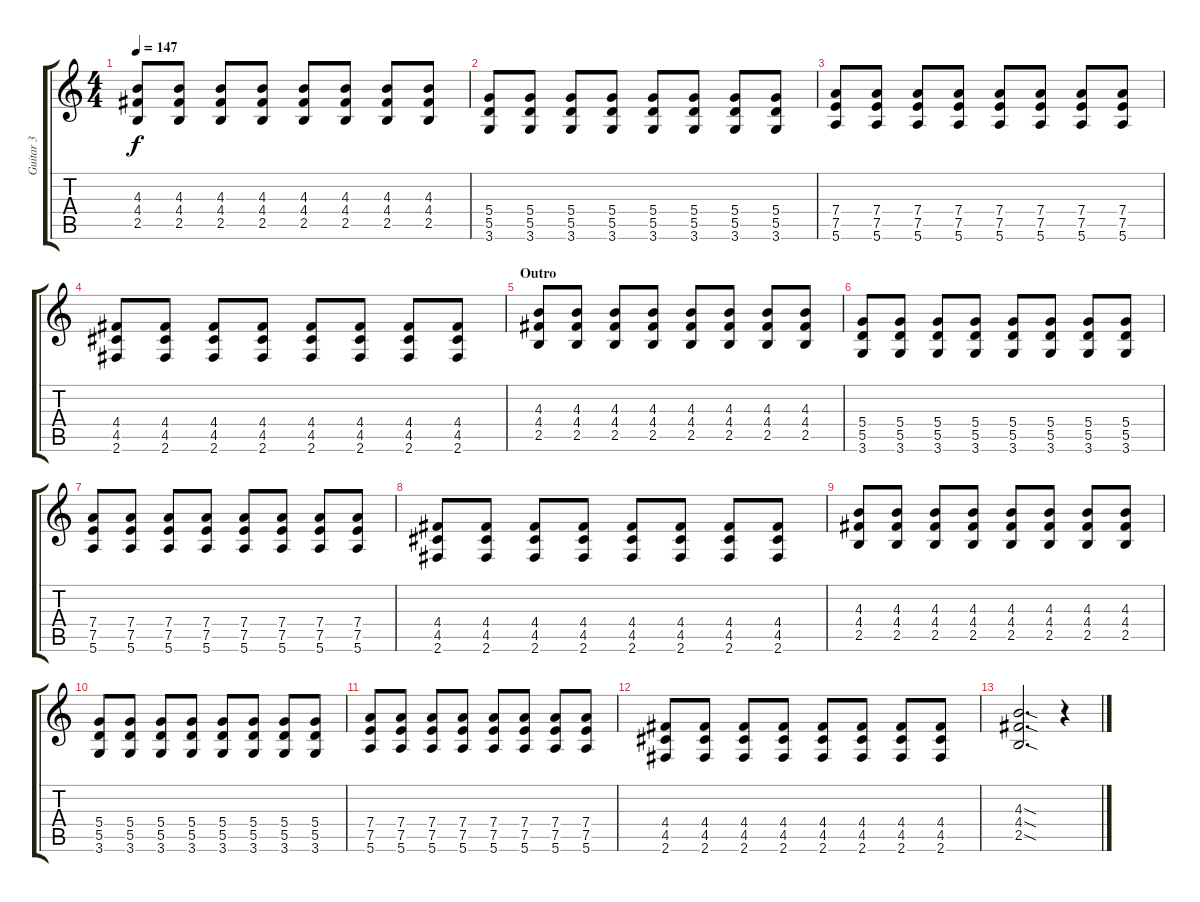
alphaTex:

\track ("Guitar 3" "Guitar 3") {instrument overdrivenguitar}
\staff {score tabs}
\tuning (E4 B3 G3 D3 A2 E2) {hide}
\ts (4 4)
\tempo 147
\clef g2
\ks c
(4.3 4.4 2.5).8{dy f} (4.3 4.4 2.5).8 (4.3 4.4 2.5).8 (4.3 4.4 2.5).8 (4.3 4.4 2.5).8 (4.3 4.4 2.5).8 (4.3 4.4 2.5).8 (4.3 4.4 2.5).8 |
(5.4 5.5 3.6).8 (5.4 5.5 3.6).8 (5.4 5.5 3.6).8 (5.4 5.5 3.6).8 (5.4 5.5 3.6).8 (5.4 5.5 3.6).8 (5.4 5.5 3.6).8 (5.4 5.5 3.6).8 |
(7.4 7.5 5.6).8 (7.4 7.5 5.6).8 (7.4 7.5 5.6).8 (7.4 7.5 5.6).8 (7.4 7.5 5.6).8 (7.4 7.5 5.6).8 (7.4 7.5 5.6).8 (7.4 7.5 5.6).8 |
(4.4 4.5 2.6).8 (4.4 4.5 2.6).8 (4.4 4.5 2.6).8 (4.4 4.5 2.6).8 (4.4 4.5 2.6).8 (4.4 4.5 2.6).8 (4.4 4.5 2.6).8 (4.4 4.5 2.6).8 |
\section ("" "Outro")
(4.3 4.4 2.5).8 (4.3 4.4 2.5).8 (4.3 4.4 2.5).8 (4.3 4.4 2.5).8 (4.3 4.4 2.5).8 (4.3 4.4 2.5).8 (4.3 4.4 2.5).8 (4.3 4.4 2.5).8 |
(5.4 5.5 3.6).8 (5.4 5.5 3.6).8 (5.4 5.5 3.6).8 (5.4 5.5 3.6).8 (5.4 5.5 3.6).8 (5.4 5.5 3.6).8 (5.4 5.5 3.6).8 (5.4 5.5 3.6).8 |
(7.4 7.5 5.6).8 (7.4 7.5 5.6).8 (7.4 7.5 5.6).8 (7.4 7.5 5.6).8 (7.4 7.5 5.6).8 (7.4 7.5 5.6).8 (7.4 7.5 5.6).8 (7.4 7.5 5.6).8 |
(4.4 4.5 2.6).8 (4.4 4.5 2.6).8 (4.4 4.5 2.6).8 (4.4 4.5 2.6).8 (4.4 4.5 2.6).8 (4.4 4.5 2.6).8 (4.4 4.5 2.6).8 (4.4 4.5 2.6).8 |
(4.3 4.4 2.5).8 (4.3 4.4 2.5).8 (4.3 4.4 2.5).8 (4.3 4.4 2.5).8 (4.3 4.4 2.5).8 (4.3 4.4 2.5).8 (4.3 4.4 2.5).8 (4.3 4.4 2.5).8 |
(5.4 5.5 3.6).8 (5.4 5.5 3.6).8 (5.4 5.5 3.6).8 (5.4 5.5 3.6).8 (5.4 5.5 3.6).8 (5.4 5.5 3.6).8 (5.4 5.5 3.6).8 (5.4 5.5 3.6).8 |
(7.4 7.5 5.6).8 (7.4 7.5 5.6).8 (7.4 7.5 5.6).8 (7.4 7.5 5.6).8 (7.4 7.5 5.6).8 (7.4 7.5 5.6).8 (7.4 7.5 5.6).8 (7.4 7.5 5.6).8 |
(4.4 4.5 2.6).8 (4.4 4.5 2.6).8 (4.4 4.5 2.6).8 (4.4 4.5 2.6).8 (4.4 4.5 2.6).8 (4.4 4.5 2.6).8 (4.4 4.5 2.6).8 (4.4 4.5 2.6).8 |
(4.3{sod} 4.4{sod} 2.5{sod}).2{d} r.4
